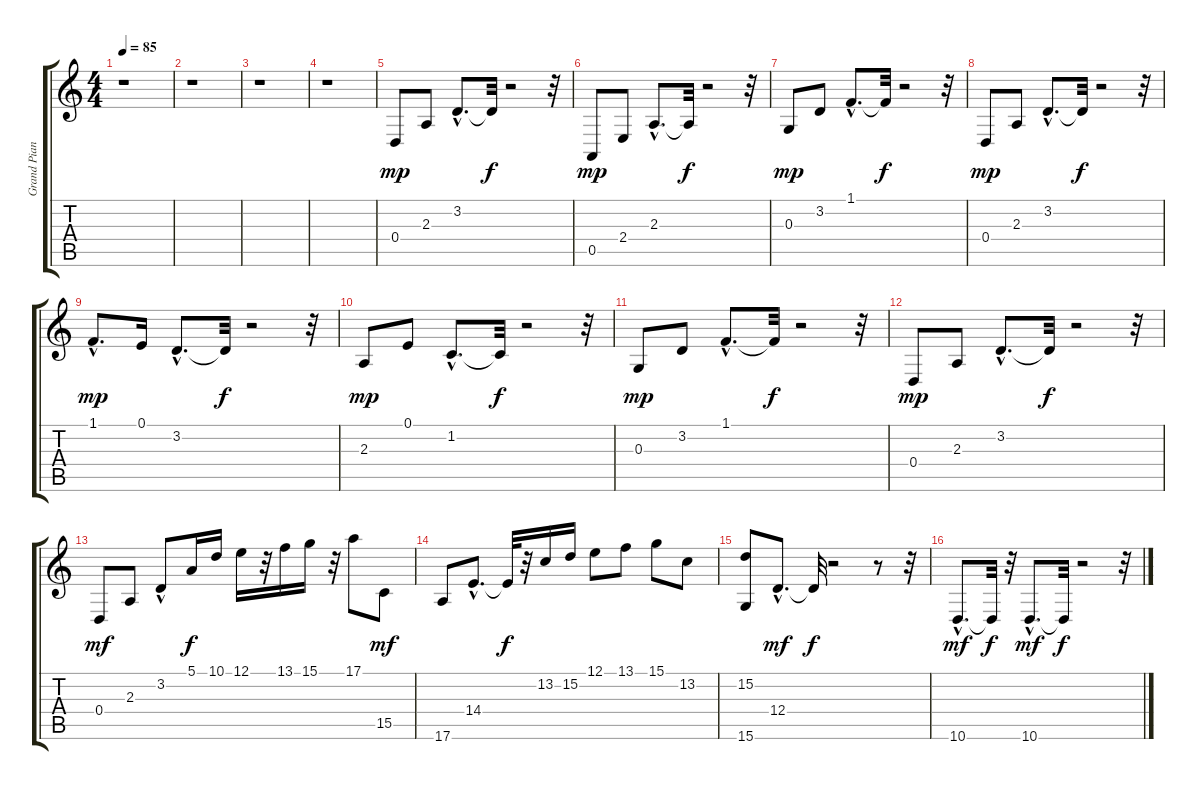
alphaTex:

\track ("Grand Piano" "Grand Pian") {instrument acousticgrandpiano}
\staff {score tabs}
\tuning (E4 B3 G3 D3 A2 E2) {hide}
\ts (4 4)
\tempo 85
\clef g2
\ks c
r.1{dy mp} |
r.1 |
r.1 |
r.1 |
0.4.8 2.3.8 3.2{hac}.8{d} 3.2{t}.32{dy f} r.2 r.32 |
0.5.8{dy mp} 2.4.8 2.3{hac}.8{d} 2.3{t}.32{dy f} r.2 r.32 |
0.3.8{dy mp} 3.2.8 1.1{hac}.8{d} 1.1{t}.32{dy f} r.2 r.32 |
0.4.8{dy mp} 2.3.8 3.2{hac}.8{d} 3.2{t}.32{dy f} r.2 r.32 |
1.1{hac}.8{d dy mp} 0.1.16 3.2{hac}.8{d} 3.2{t}.32{dy f} r.2 r.32 |
2.3.8{dy mp} 0.1.8 1.2{hac}.8{d} 1.2{t}.32{dy f} r.2 r.32 |
0.3.8{dy mp} 3.2.8 1.1{hac}.8{d} 1.1{t}.32{dy f} r.2 r.32 |
0.4.8{dy mp} 2.3.8 3.2{hac}.8{d} 3.2{t}.32{dy f} r.2 r.32 |
0.4.8{dy mf} 2.3.8 3.2{hac}.8 5.1.16{dy f} 10.1.16 12.1.16 r.32 13.1.16 15.1.16 r.32 17.1.8 15.5.8{dy mf} |
17.6.8 14.4{hac}.8{d} 14.4{t}.32{dy f} r.32 13.2.16 15.2.16 12.1.8 13.1.8 15.1.8 13.2.8 |
(15.2 15.6).8 12.4{hac}.8{d dy mf} 12.4{t}.32{dy f} r.2 r.8 r.32 |
10.6{hac}.8{d dy mf} 10.6{t}.32{dy f} r.32 10.6{hac}.8{d dy mf} 10.6{t}.32{dy f} r.2 r.32
